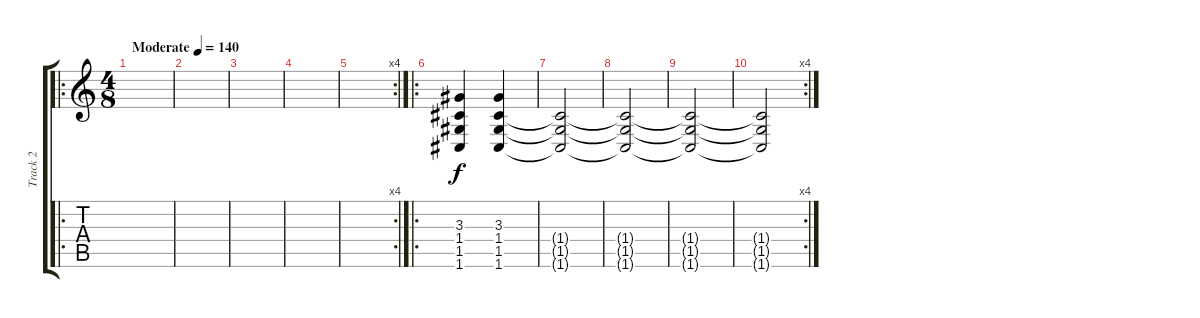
\track ("Track 2" "Track 2") {instrument distortionguitar}
\staff {score tabs}
\tuning (D4 A3 F3 C3 G2 C2) {hide}
\ro
\ts (4 8)
\tempo (140 "Moderate")
\clef g2
\ks c
|
|
|
|
\rc 4
|
\ro
(3.3 1.4 1.5 1.6).4 (3.3 1.4 1.5 1.6).4 |
(1.4{t} 1.5{t} 1.6{t}).2 |
(1.4{t} 1.5{t} 1.6{t}).2 |
(1.4{t} 1.5{t} 1.6{t}).2 |
\rc 4
(1.4{t} 1.5{t} 1.6{t}).2
